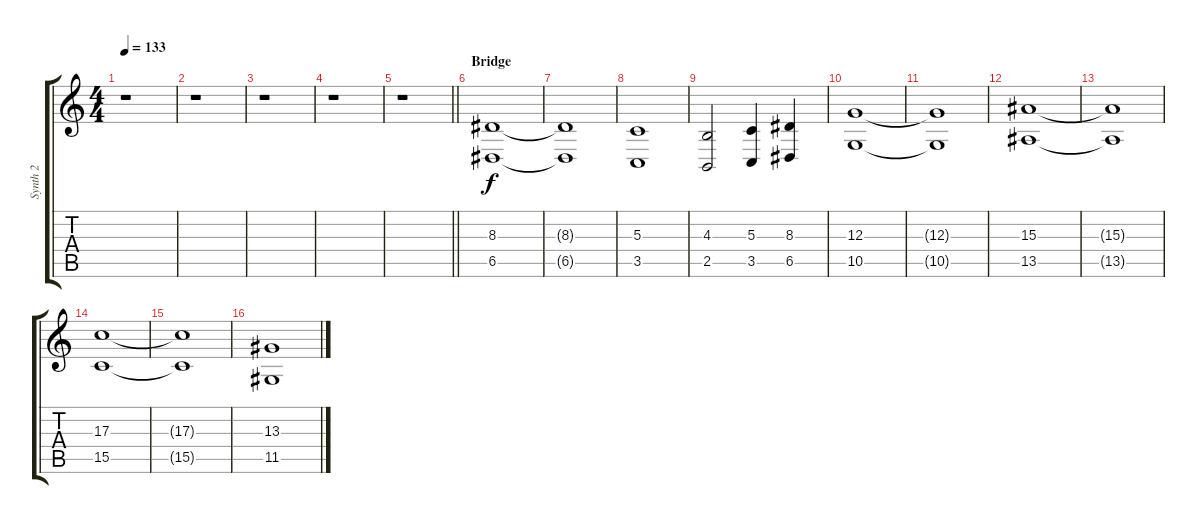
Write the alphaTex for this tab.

\track ("Synth 2" "Synth 2") {instrument pad2warm}
\staff {score tabs}
\tuning (E4 B3 G3 D3 A2 E2) {hide}
\ts (4 4)
\tempo 133
\clef g2
\ks c
r.1{dy f} |
r.1 |
r.1 |
r.1 |
\barLineRight lightlight
r.1 |
\section ("" "Bridge")
(8.3 6.5).1 |
(8.3{t} 6.5{t}).1 |
(5.3 3.5).1 |
(4.3 2.5).2 (5.3 3.5).4 (8.3 6.5).4 |
(12.3 10.5).1 |
(12.3{t} 10.5{t}).1 |
(15.3 13.5).1 |
(15.3{t} 13.5{t}).1 |
(17.3 15.5).1 |
(17.3{t} 15.5{t}).1 |
(13.3 11.5).1
